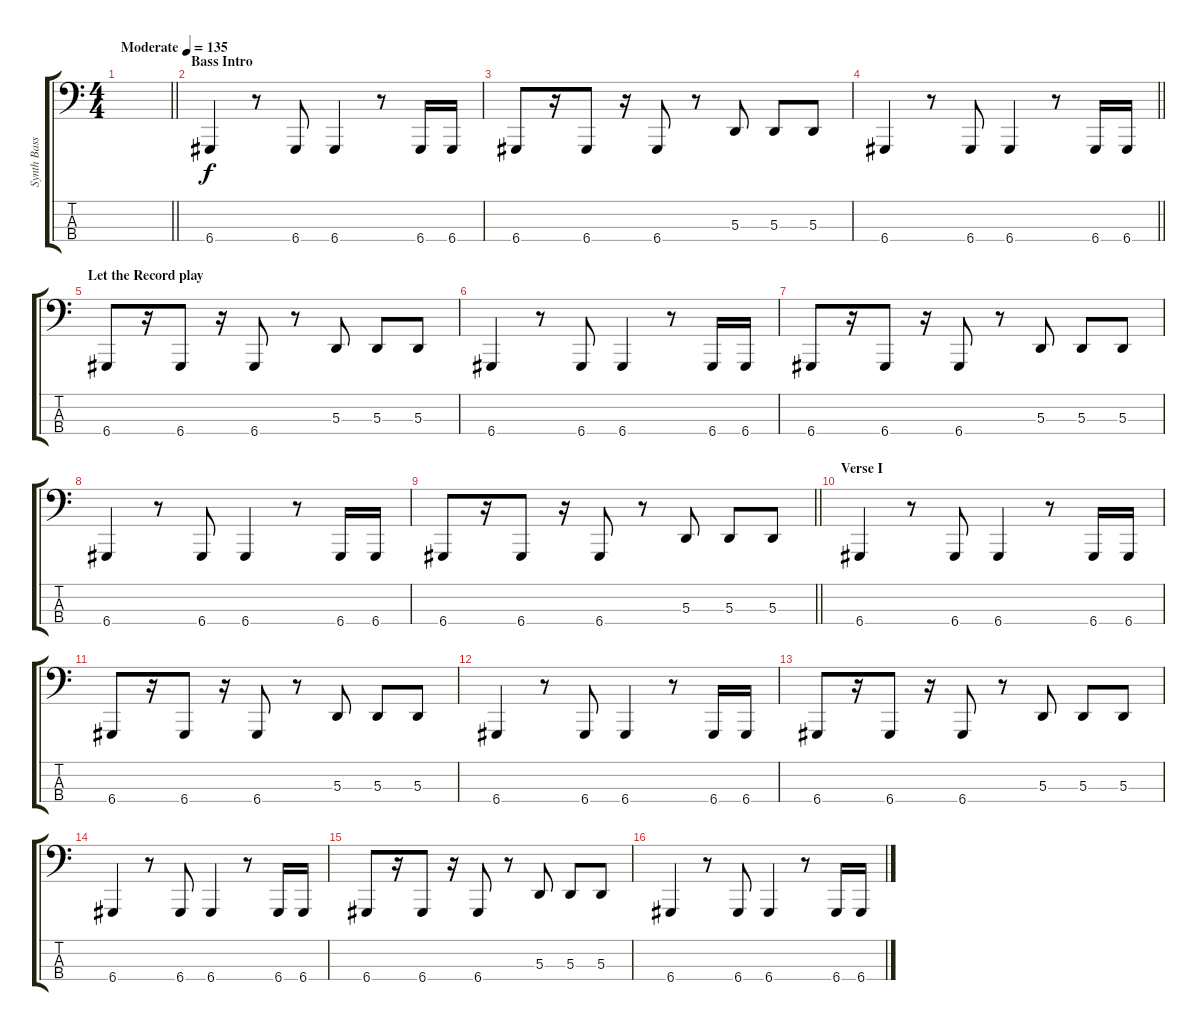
\track ("Synth Bass" "Synth Bass") {instrument lead8bassandlead}
\staff {score tabs}
\tuning (G2 D2 A1 D1) {hide}
\ts (4 4)
\tempo (135 "Moderate")
\clef f4
\barLineRight lightlight
\ks c
|
\section ("" "Bass Intro")
6.4.4 r.8 6.4.8 6.4.4 r.8 6.4.16 6.4.16 |
6.4.8 r.16 6.4.8 r.16 6.4.8 r.8 5.3.8 5.3.8 5.3.8 |
\barLineRight lightlight
6.4.4 r.8 6.4.8 6.4.4 r.8 6.4.16 6.4.16 |
\section ("" "Let the Record play")
6.4.8 r.16 6.4.8 r.16 6.4.8 r.8 5.3.8 5.3.8 5.3.8 |
6.4.4 r.8 6.4.8 6.4.4 r.8 6.4.16 6.4.16 |
6.4.8 r.16 6.4.8 r.16 6.4.8 r.8 5.3.8 5.3.8 5.3.8 |
6.4.4 r.8 6.4.8 6.4.4 r.8 6.4.16 6.4.16 |
\barLineRight lightlight
6.4.8 r.16 6.4.8 r.16 6.4.8 r.8 5.3.8 5.3.8 5.3.8 |
\section ("" "Verse I")
6.4.4 r.8 6.4.8 6.4.4 r.8 6.4.16 6.4.16 |
6.4.8 r.16 6.4.8 r.16 6.4.8 r.8 5.3.8 5.3.8 5.3.8 |
6.4.4 r.8 6.4.8 6.4.4 r.8 6.4.16 6.4.16 |
6.4.8 r.16 6.4.8 r.16 6.4.8 r.8 5.3.8 5.3.8 5.3.8 |
6.4.4 r.8 6.4.8 6.4.4 r.8 6.4.16 6.4.16 |
6.4.8 r.16 6.4.8 r.16 6.4.8 r.8 5.3.8 5.3.8 5.3.8 |
6.4.4 r.8 6.4.8 6.4.4 r.8 6.4.16 6.4.16
